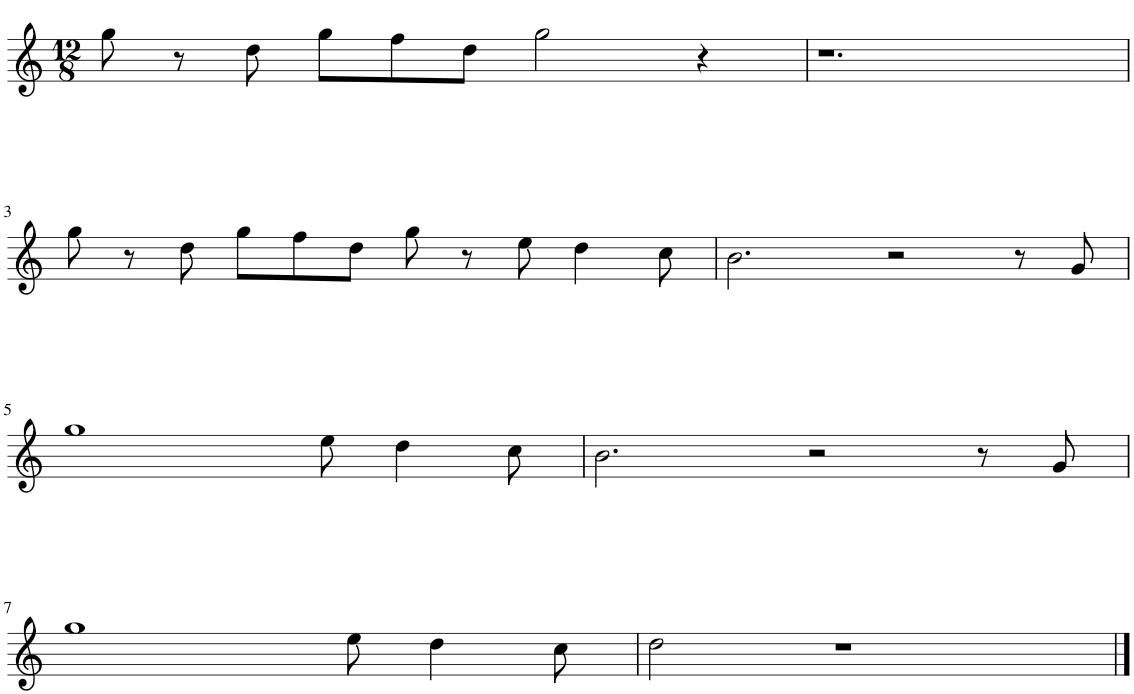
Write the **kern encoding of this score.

**kern
*part1
*staff1
*I"Harmonica
*I'Hmca
*clefG2
*k[]
*M12/8
=1
8gg\
8r
8dd\
8gg\L
8ff\
8dd\J
2gg\
4r
=2
1.r
!!LO:LB:g=z
=3
8gg\
8r
8dd\
8gg\L
8ff\
8dd\J
8gg\
8r
8ee\
4dd\
8cc\
=4
2.b\
2r
8r
8g/
!!LO:LB:g=z
=5
1gg
8ee\
4dd\
8cc\
=6
2.b\
2r
8r
8g/
!!LO:LB:g=z
=7
1gg
8ee\
4dd\
8cc\
=8
2dd\
1r
==
*-
